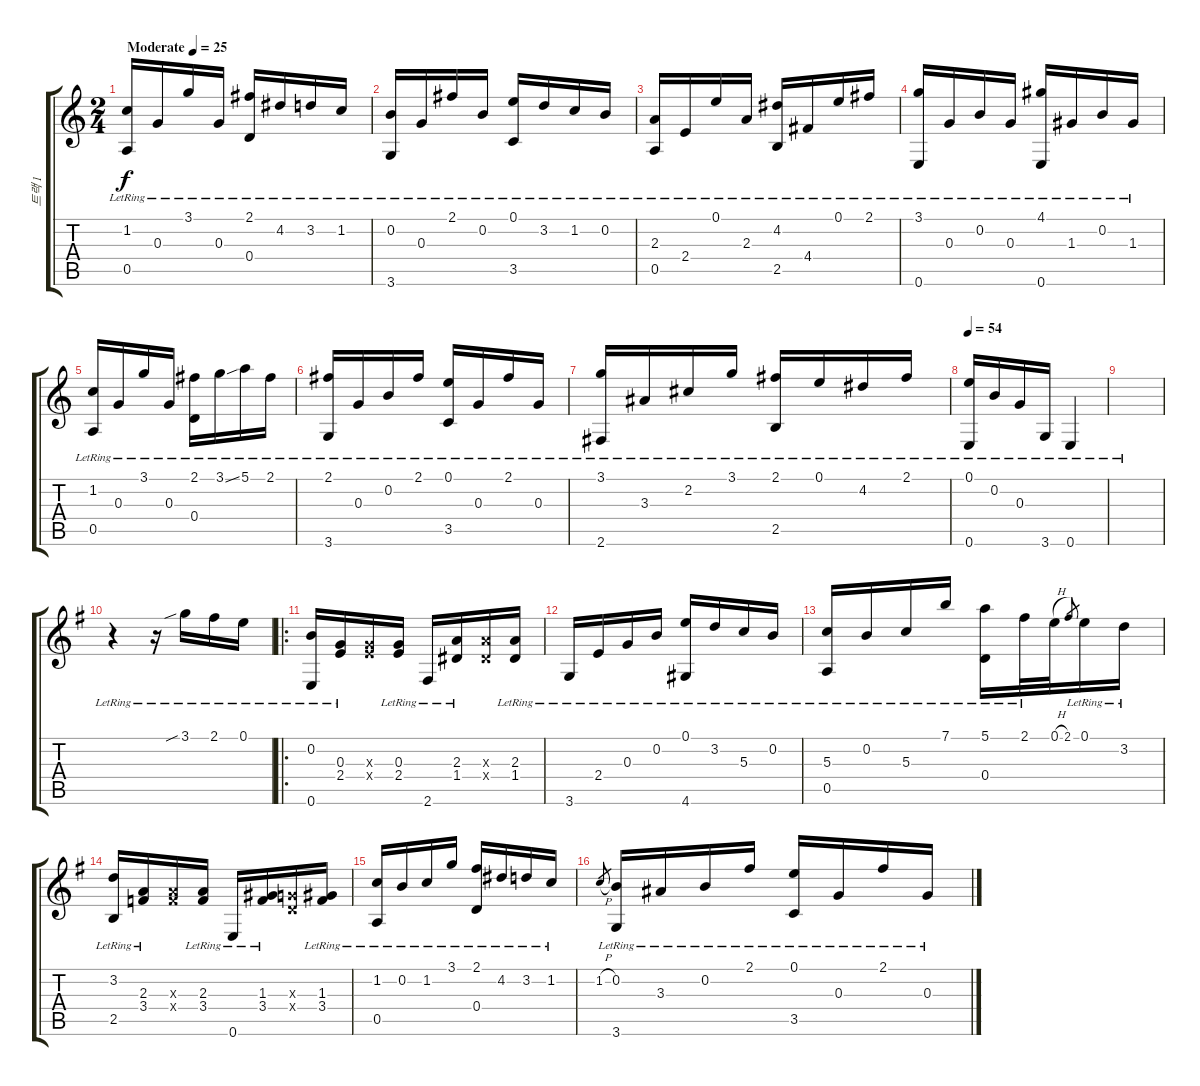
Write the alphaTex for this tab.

\track ("트랙 1" "트랙 1") {instrument acousticguitarnylon}
\staff {score tabs}
\tuning (E4 B3 G3 D3 A2 E2) {hide}
\ts (2 4)
\tempo (25 "Moderate")
\clef g2
\ks c
(1.2{lr} 0.5{lr}).16{dy f instrument acousticguitarnylon} 0.3{lr}.16 3.1{lr}.16 0.3{lr}.16 (2.1{lr} 0.4{lr}).16 4.2{lr}.16 3.2{lr}.16 1.2{lr}.16 |
(0.2{lr} 3.6{lr}).16 0.3{lr}.16 2.1{lr}.16 0.2{lr}.16 (0.1{lr} 3.5{lr}).16 3.2{lr}.16 1.2{lr}.16 0.2{lr}.16 |
(2.3{lr} 0.5{lr}).16 2.4{lr}.16 0.1{lr}.16 2.3{lr}.16 (4.2{lr} 2.5{lr}).16 4.4{lr}.16 0.1{lr}.16 2.1{lr}.16 |
(3.1{lr} 0.6{lr}).16 0.3{lr}.16 0.2{lr}.16 0.3{lr}.16 (4.1{lr} 0.6{lr}).16 1.3{lr}.16 0.2{lr}.16 1.3{lr}.16 |
(1.2{lr} 0.5{lr}).16 0.3{lr}.16 3.1{lr}.16 0.3{lr}.16 (2.1{lr} 0.4{lr}).16 3.1{ss lr}.16 5.1{lr}.16 2.1{lr}.16 |
(2.1{lr} 3.6{lr}).16 0.3{lr}.16 0.2{lr}.16 2.1{lr}.16 (0.1{lr} 3.5{lr}).16 0.3{lr}.16 2.1{lr}.16 0.3{lr}.16 |
(3.1{lr} 2.6{lr}).16 3.3{lr}.16 2.2{lr}.16 3.1{lr}.16 (2.1{lr} 2.5{lr}).16 0.1{lr}.16 4.2{lr}.16 2.1{lr}.16 |
\tempo 54
(0.1{lr} 0.6{lr}).16 0.2{lr}.16 0.3{lr}.16 3.6{lr}.16 0.6{lr}.4 |
|
\ks g
r.4 r.16 3.1{sib lr}.16 2.1{lr}.16 0.1{lr}.16 |
\ro
(0.2{lr} 0.6{lr}).16 (0.3{lr} 2.4{lr}).16 (0.3{x} 2.4{x}).16 (0.3{lr} 2.4{lr}).16 2.6{lr}.16 (2.3{lr} 1.4{lr}).16 (2.3{x} 1.4{x}).16 (2.3{lr} 1.4{lr}).16 |
3.6{lr}.16 2.4{lr}.16 0.3{lr}.16 0.2{lr}.16 (0.1{lr} 4.6{lr}).16 3.2{lr}.16 5.3{lr}.16 0.2{lr}.16 |
(5.3{lr} 0.5{lr}).16 0.2{lr}.16 5.3{lr}.16 7.1{lr}.16 (5.1{lr} 0.4{lr}).16 2.1{lr}.32 0.1{h}.32 2.1.8{gr} 0.1{lr}.16 3.2{lr}.16 |
(3.2{lr} 2.5{lr}).16 (2.3{lr} 3.4{lr}).16 (2.3{x} 3.4{x}).16 (2.3{lr} 3.4{lr}).16 0.6{lr}.16 (1.3{lr} 3.4{lr}).16 (0.3{x} 0.4{x}).16 (1.3{lr} 3.4{lr}).16 |
(1.2{lr} 0.5{lr}).16 0.2{lr}.16 1.2{lr}.16 3.1{lr}.16 (2.1{lr} 0.4{lr}).16 4.2{lr}.16 3.2{lr}.16 1.2{lr}.16 |
1.2{h}.8{gr} (0.2{lr} 3.6{lr}).16 3.3{lr}.16 0.2{lr}.16 2.1{lr}.16 (0.1{lr} 3.5{lr}).16 0.3{lr}.16 2.1{lr}.16 0.3{lr}.16
